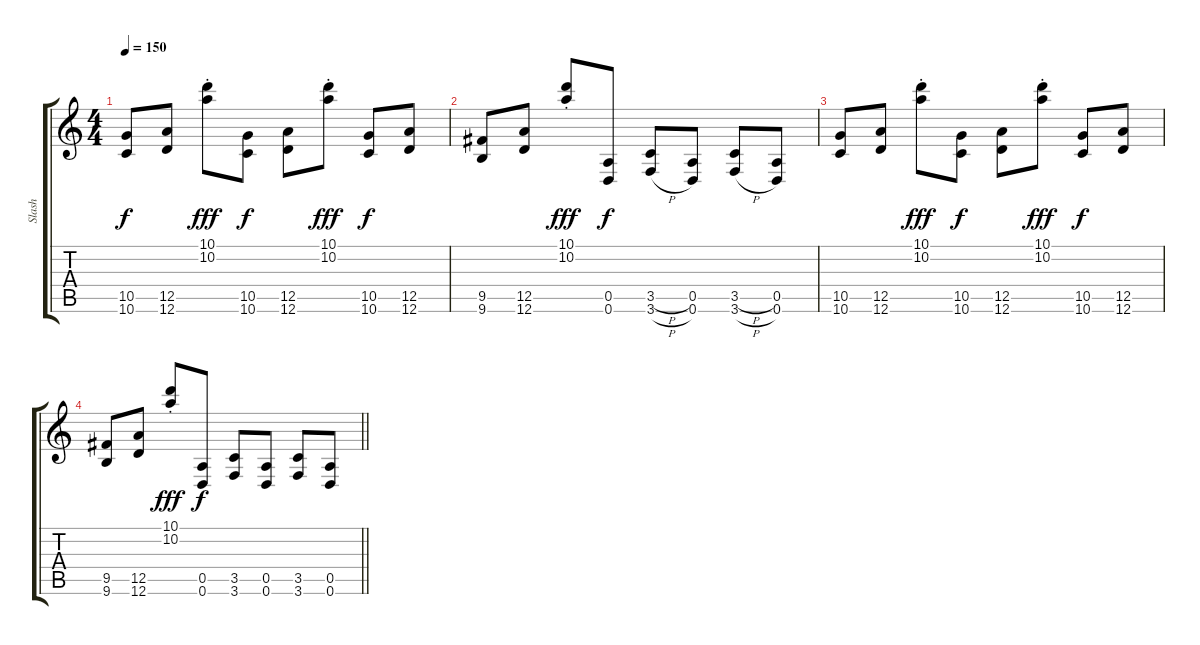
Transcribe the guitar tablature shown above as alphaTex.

\track ("Slash" "Slash") {instrument distortionguitar}
\staff {score tabs}
\tuning (E4 B3 G3 D3 A2 D2) {hide}
\ts (4 4)
\tempo 150
\clef g2
\ks c
(10.5 10.6).8{dy f} (12.5 12.6).8 (10.1{st} 10.2{st}).8{dy fff} (10.5 10.6).8{dy f} (12.5 12.6).8 (10.1{st} 10.2{st}).8{dy fff} (10.5 10.6).8{dy f} (12.5 12.6).8 |
(9.5 9.6).8 (12.5 12.6).8 (10.1{st} 10.2{st}).8{dy fff} (0.5 0.6).8{dy f} (3.5{h} 3.6{h}).8 (0.5 0.6).8 (3.5{h} 3.6{h}).8 (0.5 0.6).8 |
(10.5 10.6).8 (12.5 12.6).8 (10.1{st} 10.2{st}).8{dy fff} (10.5 10.6).8{dy f} (12.5 12.6).8 (10.1{st} 10.2{st}).8{dy fff} (10.5 10.6).8{dy f} (12.5 12.6).8 |
\barLineRight lightlight
(9.5 9.6).8 (12.5 12.6).8 (10.1{st} 10.2{st}).8{dy fff} (0.5 0.6).8{dy f} (3.5 3.6).8 (0.5 0.6).8 (3.5 3.6).8 (0.5 0.6).8
